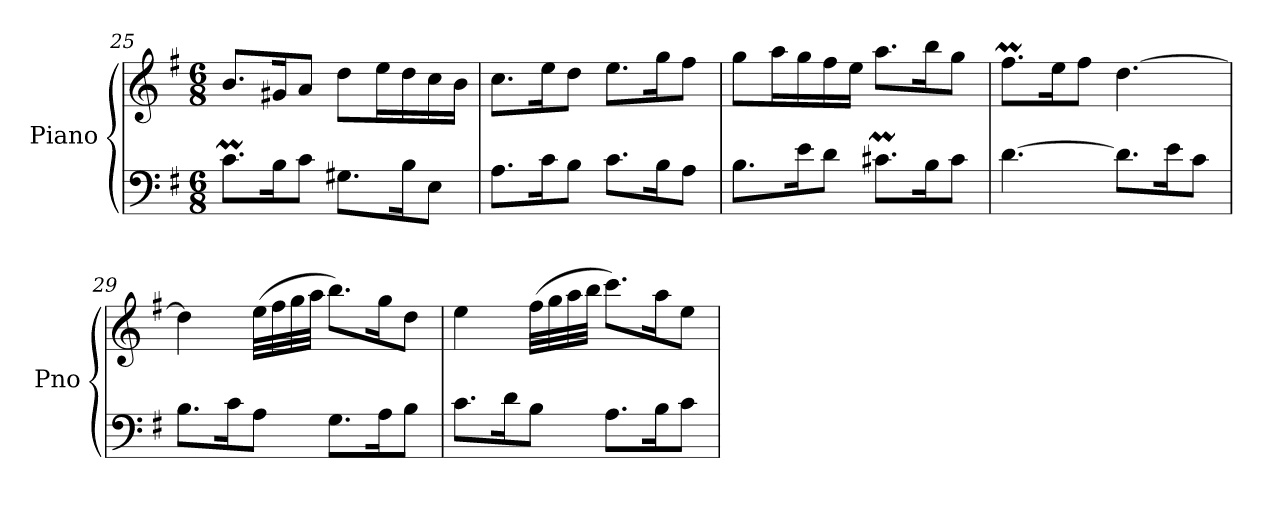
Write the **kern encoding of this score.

**kern	**kern
*part1	*part1
*staff2	*staff1
*I"Piano	*
*I'Pno	*
!!LO:LB:g=z
*clefF4	*clefG2
*k[f#]	*k[f#]
*M6/8	*M6/8
=25	=25
8.cM\L	8.b/L
16B\K	16g#X/K
8c\J	8a/J
8.G#X\L	8dd\L
.	16ee\L
16B\K	16dd\
8E\J	16cc\
.	16b\JJ
=26	=26
8.A\L	8.cc\L
16c\K	16ee\K
8B\J	8dd\J
8.c\L	8.ee\L
16B\K	16gg\K
8A\J	8ff#\J
=27	=27
8.B\L	8gg\L
.	16aa\L
16e\K	16gg\
8d\J	16ff#\
.	16ee\JJ
8.c#Xm\L	8.aa\L
16B\K	16bb\K
8c#\J	8gg\J
=28	=28
[4.d\	8.ff#m\L
.	16ee\K
.	8ff#\J
8.d\L]	[4.dd\
16e\K	.
8c\J	.
!!LO:LB:g=z
=29	=29
8.B\L	4dd\]
16c\K	.
8A\J	(>32ee\LLL
.	32ff#\
.	32gg\
.	32aa\JJJ
8.G\L	8.bb\L)
16A\K	16gg\K
8B\J	8dd\J
=30	=30
8.c\L	4ee\
16d\K	.
8B\J	(>32ff#\LLL
.	32gg\
.	32aa\
.	32bb\JJJ
8.A\L	8.ccc\L)
16B\K	16aa\K
8c\J	8ee\J
=	=
*-	*-
